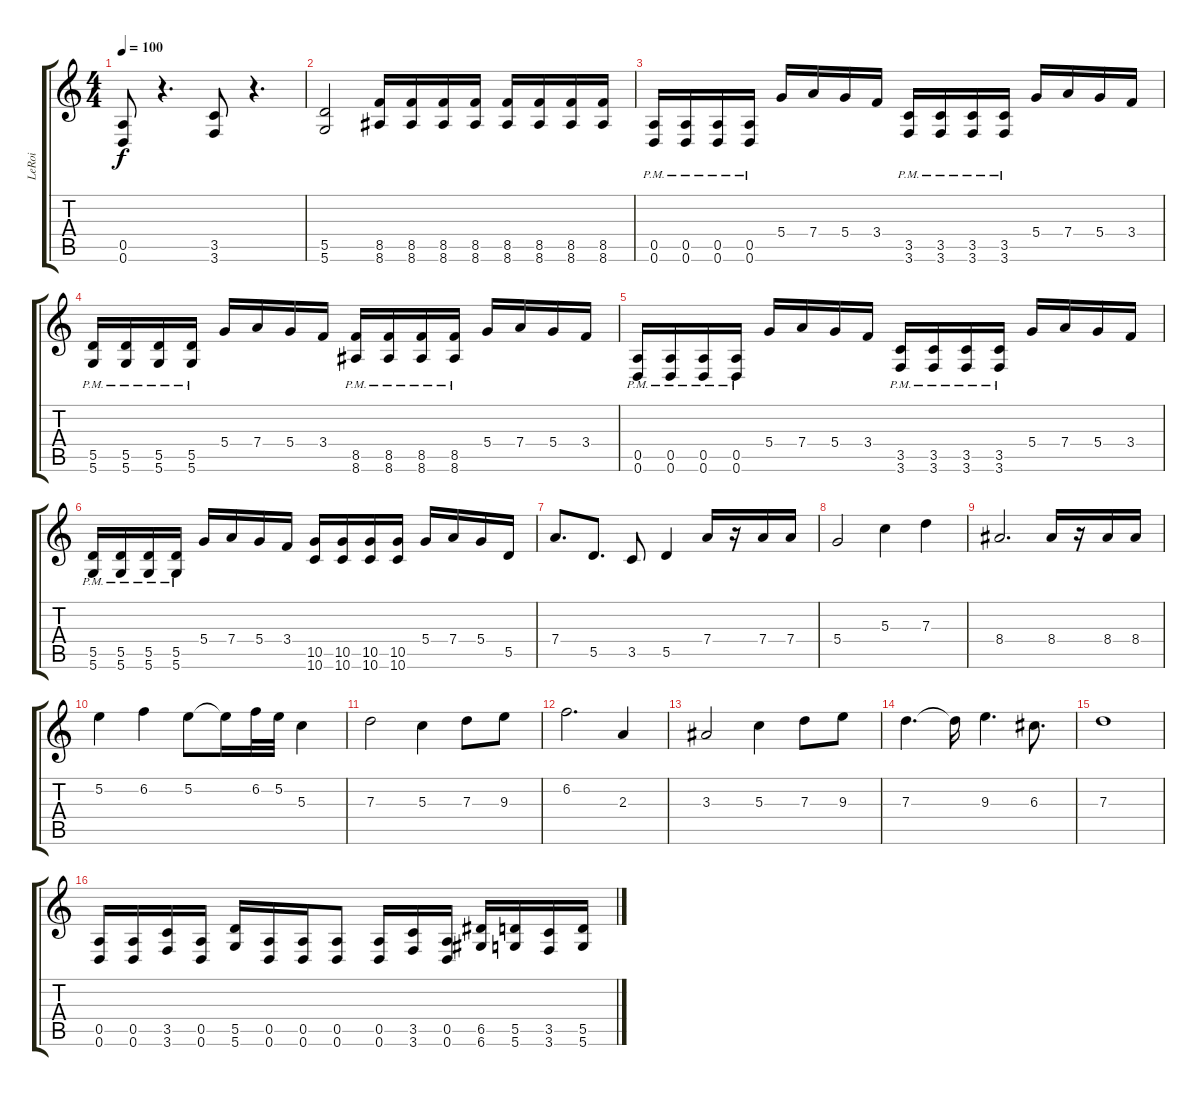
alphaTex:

\track ("LeRoi" "LeRoi") {instrument distortionguitar}
\staff {score tabs}
\tuning (E4 B3 G3 D3 A2 D2) {hide}
\ts (4 4)
\tempo 100
\clef g2
\ks c
(0.5 0.6).8{dy f} r.4{d} (3.5 3.6).8 r.4{d} |
(5.5 5.6).2 (8.5 8.6).16 (8.5 8.6).16 (8.5 8.6).16 (8.5 8.6).16 (8.5 8.6).16 (8.5 8.6).16 (8.5 8.6).16 (8.5 8.6).16 |
(0.5{pm} 0.6{pm}).16 (0.5{pm} 0.6{pm}).16 (0.5{pm} 0.6{pm}).16 (0.5{pm} 0.6{pm}).16 5.4.16 7.4.16 5.4.16 3.4.16 (3.5{pm} 3.6{pm}).16 (3.5{pm} 3.6{pm}).16 (3.5{pm} 3.6{pm}).16 (3.5{pm} 3.6{pm}).16 5.4.16 7.4.16 5.4.16 3.4.16 |
(5.5{pm} 5.6{pm}).16 (5.5{pm} 5.6{pm}).16 (5.5{pm} 5.6{pm}).16 (5.5{pm} 5.6{pm}).16 5.4.16 7.4.16 5.4.16 3.4.16 (8.5{pm} 8.6{pm}).16 (8.5{pm} 8.6{pm}).16 (8.5{pm} 8.6{pm}).16 (8.5{pm} 8.6{pm}).16 5.4.16 7.4.16 5.4.16 3.4.16 |
(0.5{pm} 0.6{pm}).16 (0.5{pm} 0.6{pm}).16 (0.5{pm} 0.6{pm}).16 (0.5{pm} 0.6{pm}).16 5.4.16 7.4.16 5.4.16 3.4.16 (3.5{pm} 3.6{pm}).16 (3.5{pm} 3.6{pm}).16 (3.5{pm} 3.6{pm}).16 (3.5{pm} 3.6{pm}).16 5.4.16 7.4.16 5.4.16 3.4.16 |
(5.5{pm} 5.6{pm}).16 (5.5{pm} 5.6{pm}).16 (5.5{pm} 5.6{pm}).16 (5.5 5.6{pm}).16 5.4.16 7.4.16 5.4.16 3.4.16 (10.5 10.6).16 (10.5 10.6).16 (10.5 10.6).16 (10.5 10.6).16 5.4.16 7.4.16 5.4.16 5.5.16 |
7.4.8{d} 5.5.8{d} 3.5.8 5.5.4 7.4.16 r.16 7.4.16 7.4.16 |
5.4.2 5.3.4 7.3.4 |
8.4.2{d} 8.4.16 r.16 8.4.16 8.4.16 |
5.2.4 6.2.4 5.2.8 5.2{t}.16 6.2.32 5.2.32 5.3.4 |
7.3.2 5.3.4 7.3.8 9.3.8 |
6.2.2{d} 2.3.4 |
3.3.2 5.3.4 7.3.8 9.3.8 |
7.3.4{d} 7.3{t}.16 9.3.4{d} 6.3.8{d} |
7.3.1 |
(0.5 0.6).16 (0.5 0.6).16 (3.5 3.6).16 (0.5 0.6).16 (5.5 5.6).16 (0.5 0.6).16 (0.5 0.6).16 (0.5 0.6).8 (0.5 0.6).16 (3.5 3.6).16 (0.5 0.6).16 (6.5 6.6).16 (5.5 5.6).16 (3.5 3.6).16 (5.5 5.6).16
